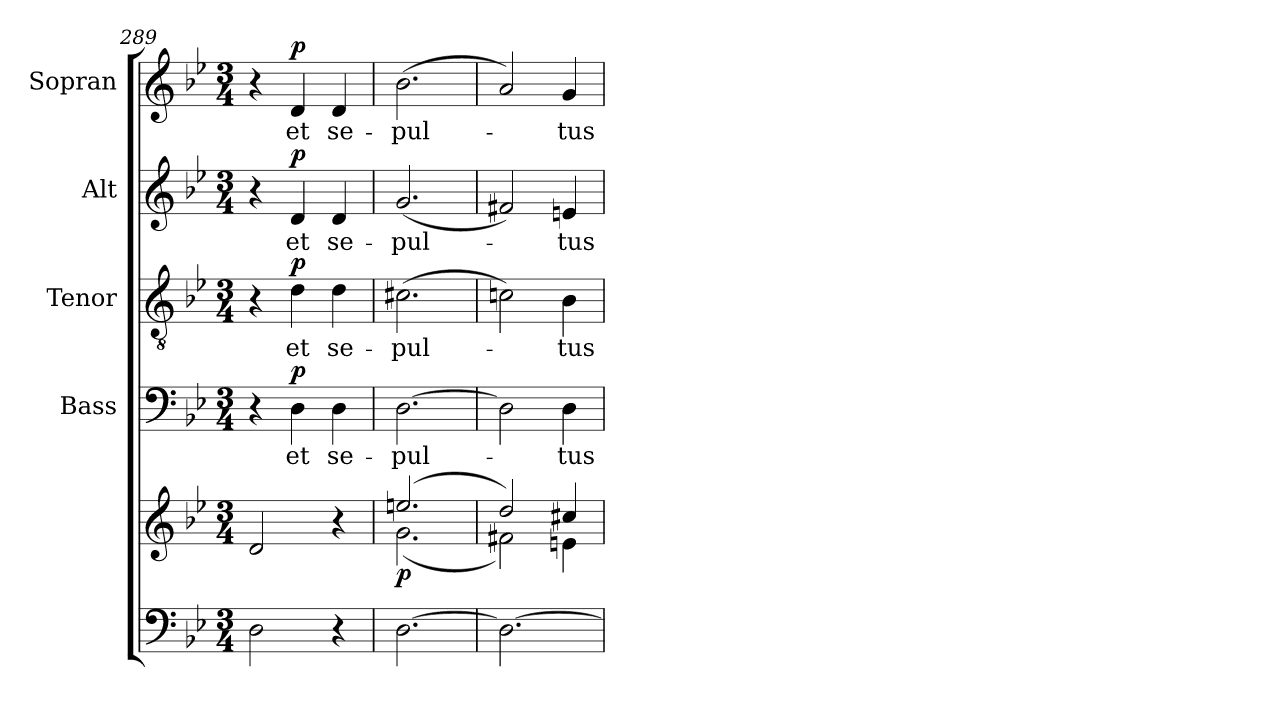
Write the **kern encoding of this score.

**kern	**kern	**dynam	**kern	**text	**dynam	**kern	**text	**dynam	**kern	**text	**dynam	**kern	**text	**dynam
*part5	*part5	*part5	*part4	*part4	*part4	*part3	*part3	*part3	*part2	*part2	*part2	*part1	*part1	*part1
*staff6	*staff5	*staff5/6	*staff4	*staff4	*staff4	*staff3	*staff3	*staff3	*staff2	*staff2	*staff2	*staff1	*staff1	*staff1
*	*	*	*I"Bass	*	*	*I"Tenor	*	*	*I"Alt	*	*	*I"Sopran	*	*
*	*	*	*I'B.	*	*	*I'T.	*	*	*I'A.	*	*	*I'S.	*	*
!!LO:PB:g=z
*clefF4	*clefG2	*	*clefF4	*	*	*clefGv2	*	*	*clefG2	*	*	*clefG2	*	*
*k[b-e-]	*k[b-e-]	*	*k[b-e-]	*	*	*k[b-e-]	*	*	*k[b-e-]	*	*	*k[b-e-]	*	*
*B-:	*B-:	*	*B-:	*	*	*B-:	*	*	*B-:	*	*	*B-:	*	*
*M3/4	*M3/4	*	*M3/4	*	*	*M3/4	*	*	*M3/4	*	*	*M3/4	*	*
=289	=289	=289	=289	=289	=289	=289	=289	=289	=289	=289	=289	=289	=289	=289
2D\	2d/	.	4r	.	.	4r	.	.	4r	.	.	4r	.	.
!	!	!	!	!LO:LY:b	!LO:DY:a	!	!LO:LY:b	!LO:DY:a	!	!LO:LY:b	!LO:DY:a	!	!LO:LY:b	!LO:DY:a
.	.	.	4D\	et	p	4d\	et	p	4d/	et	p	4d/	et	p
!	!	!	!	!LO:LY:b	!	!	!LO:LY:b	!	!	!LO:LY:b	!	!	!LO:LY:b	!
4r	4r	.	4D\	se-	.	4d\	se-	.	4d/	se-	.	4d/	se-	.
=290	=290	=290	=290	=290	=290	=290	=290	=290	=290	=290	=290	=290	=290	=290
*	*^	*	*	*	*	*	*	*	*	*	*	*	*	*
!	!	!	!LO:DY:b	!	!LO:LY:b	!	!	!LO:LY:b	!	!	!LO:LY:b	!	!	!LO:LY:b	!
[2.D\	(2.een/	(<2.g\	p	[2.D\	-pul-	.	(>2.c#X\	-pul-	.	(<2.g/	-pul-	.	(>2.b-\	-pul-	.
=291	=291	=291	=291	=291	=291	=291	=291	=291	=291	=291	=291	=291	=291	=291	=291
2.D\_	2dd/)	2f#X\)	.	2D\]	.	.	2cn\)	.	.	2f#X/)	.	.	2a/)	.	.
!	!	!	!	!	!LO:LY:b	!	!	!LO:LY:b	!	!	!LO:LY:b	!	!	!LO:LY:b	!
.	4cc#X/	4en\	.	4D\	-tus	.	4B-\	-tus	.	4en/	-tus	.	4g/	-tus	.
*	*v	*v	*	*	*	*	*	*	*	*	*	*	*	*	*
=	=	=	=	=	=	=	=	=	=	=	=	=	=	=
*-	*-	*-	*-	*-	*-	*-	*-	*-	*-	*-	*-	*-	*-	*-
